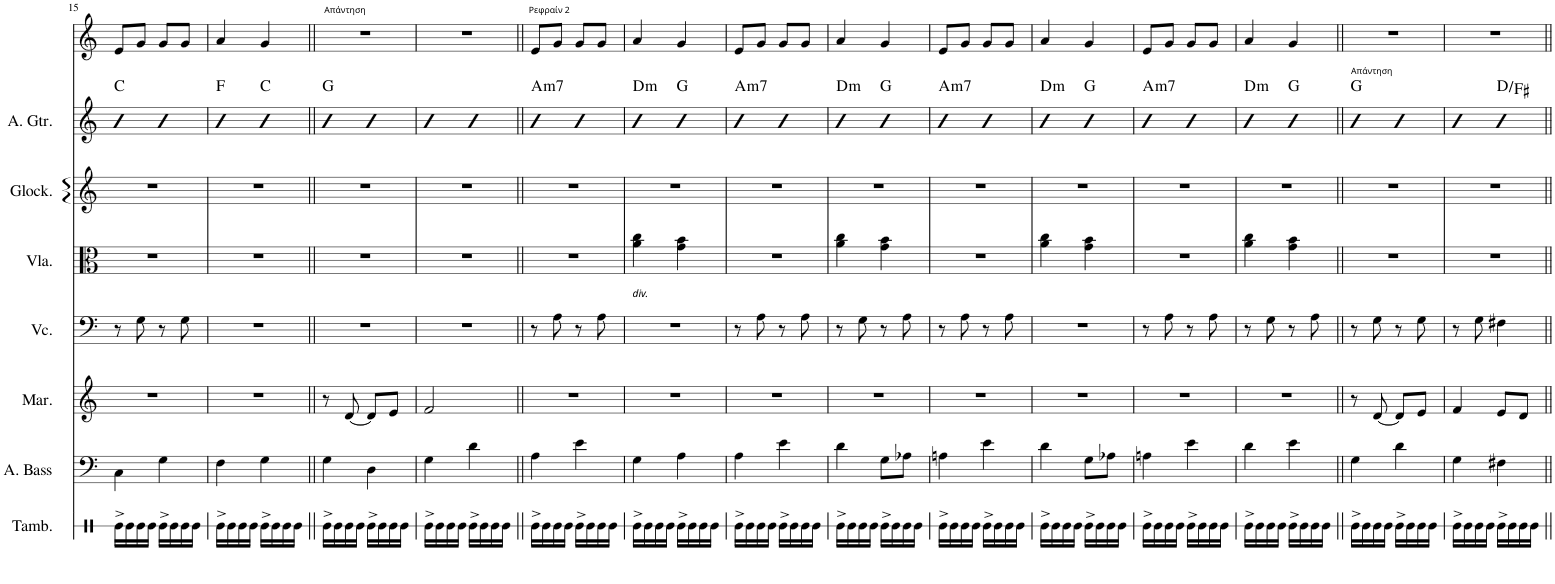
**kern	**kern	**kern	**kern	**kern	**kern	**kern	**harte	**kern
*part8	*part7	*part6	*part5	*part4	*part3	*part2	*part2	*part1
*staff8	*staff7	*staff6	*staff5	*staff4	*staff3	*staff2	*	*staff1
*I"Tambourine	*I"Acoustic Bass	*I"Marimba	*I"Violoncello	*I"Viola	*I"Glockenspiel	*I"Acoustic Guitar	*	*I"Voice
*I'Tamb.	*I'A. Bass	*I'Mar.	*I'Vc.	*I'Vla.	*I'Glock.	*I'A. Gtr.	*	*I'V
!!LO:PB:g=z
*clefX	*clefF4	*clefG2	*clefF4	*clefC3	*clefG2	*clefG2	*	*clefG2
*	*Trd7c12	*	*	*	*Trd-14c-24	*Trd7c12	*	*
*k[]	*k[]	*k[]	*k[]	*k[]	*k[]	*k[]	*	*k[]
*M2/4	*M2/4	*M2/4	*M2/4	*M2/4	*M2/4	*M2/4	*	*M2/4
=15	=15	=15	=15	=15	=15	=15	=15	=15
16Re\LL	4C\	2r	8r	2r	2r	4b	C:maj	8e/L
16Re\	.	.	.	.	.	.	.	.
16Re\	.	.	8G\	.	.	.	.	8g/J
16Re\JJ	.	.	.	.	.	.	.	.
16Re\LL	4G\	.	8r	.	.	4b	.	8g/L
16Re\	.	.	.	.	.	.	.	.
16Re\	.	.	8G\	.	.	.	.	8g/J
16Re\JJ	.	.	.	.	.	.	.	.
=16	=16	=16	=16	=16	=16	=16	=16	=16
16Re\LL	4F\	2r	2r	2r	2r	4b	F:maj	4a/
16Re\	.	.	.	.	.	.	.	.
16Re\	.	.	.	.	.	.	.	.
16Re\JJ	.	.	.	.	.	.	.	.
16Re\LL	4G\	.	.	.	.	4b	C:maj	4g/
16Re\	.	.	.	.	.	.	.	.
16Re\	.	.	.	.	.	.	.	.
16Re\JJ	.	.	.	.	.	.	.	.
=17||	=17||	=17||	=17||	=17||	=17||	=17||	=17||	=17||
!	!	!	!	!	!	!	!	!LO:TX:a:t=Απάντηση
16Re\LL	4G\	8r	2r	2r	2r	4b	G:maj	2r
16Re\	.	.	.	.	.	.	.	.
16Re\	.	[8d/	.	.	.	.	.	.
16Re\JJ	.	.	.	.	.	.	.	.
16Re\LL	4D\	8d/L]	.	.	.	4b	.	.
16Re\	.	.	.	.	.	.	.	.
16Re\	.	8e/J	.	.	.	.	.	.
16Re\JJ	.	.	.	.	.	.	.	.
=18	=18	=18	=18	=18	=18	=18	=18	=18
16Re\LL	4G\	2f/	2r	2r	2r	4b	.	2r
16Re\	.	.	.	.	.	.	.	.
16Re\	.	.	.	.	.	.	.	.
16Re\JJ	.	.	.	.	.	.	.	.
16Re\LL	4d\	.	.	.	.	4b	.	.
16Re\	.	.	.	.	.	.	.	.
16Re\	.	.	.	.	.	.	.	.
16Re\JJ	.	.	.	.	.	.	.	.
=19||	=19||	=19||	=19||	=19||	=19||	=19||	=19||	=19||
!	!	!	!	!	!	!	!LO:H:kt=m7	!LO:TX:a:t=Ρεφραίν 2
16Re\LL	4A\	2r	8r	2r	2r	4b	A:min7	8e/L
16Re\	.	.	.	.	.	.	.	.
16Re\	.	.	8A\	.	.	.	.	8g/J
16Re\JJ	.	.	.	.	.	.	.	.
16Re\LL	4e\	.	8r	.	.	4b	.	8g/L
16Re\	.	.	.	.	.	.	.	.
16Re\	.	.	8A\	.	.	.	.	8g/J
16Re\JJ	.	.	.	.	.	.	.	.
=20	=20	=20	=20	=20	=20	=20	=20	=20
!	!	!	!	!LO:TX:b:i:t=div.	!	!	!LO:H:kt=m	!
16Re\LL	4G\	2r	2r	4a\ 4cc\	2r	4b	D:min	4a/
16Re\	.	.	.	.	.	.	.	.
16Re\	.	.	.	.	.	.	.	.
16Re\JJ	.	.	.	.	.	.	.	.
16Re\LL	4A\	.	.	4g\ 4b\	.	4b	G:maj	4g/
16Re\	.	.	.	.	.	.	.	.
16Re\	.	.	.	.	.	.	.	.
16Re\JJ	.	.	.	.	.	.	.	.
=21	=21	=21	=21	=21	=21	=21	=21	=21
!	!	!	!	!	!	!	!LO:H:kt=m7	!
16Re\LL	4A\	2r	8r	2r	2r	4b	A:min7	8e/L
16Re\	.	.	.	.	.	.	.	.
16Re\	.	.	8A\	.	.	.	.	8g/J
16Re\JJ	.	.	.	.	.	.	.	.
16Re\LL	4e\	.	8r	.	.	4b	.	8g/L
16Re\	.	.	.	.	.	.	.	.
16Re\	.	.	8A\	.	.	.	.	8g/J
16Re\JJ	.	.	.	.	.	.	.	.
=22	=22	=22	=22	=22	=22	=22	=22	=22
!	!	!	!	!	!	!	!LO:H:kt=m	!
16Re\LL	4d\	2r	8r	4a\ 4cc\	2r	4b	D:min	4a/
16Re\	.	.	.	.	.	.	.	.
16Re\	.	.	8G\	.	.	.	.	.
16Re\JJ	.	.	.	.	.	.	.	.
16Re\LL	8G\L	.	8r	4g\ 4b\	.	4b	G:maj	4g/
16Re\	.	.	.	.	.	.	.	.
16Re\	8A-X\J	.	8A\	.	.	.	.	.
16Re\JJ	.	.	.	.	.	.	.	.
=23	=23	=23	=23	=23	=23	=23	=23	=23
!	!	!	!	!	!	!	!LO:H:kt=m7	!
16Re\LL	4An\	2r	8r	2r	2r	4b	A:min7	8e/L
16Re\	.	.	.	.	.	.	.	.
16Re\	.	.	8A\	.	.	.	.	8g/J
16Re\JJ	.	.	.	.	.	.	.	.
16Re\LL	4e\	.	8r	.	.	4b	.	8g/L
16Re\	.	.	.	.	.	.	.	.
16Re\	.	.	8A\	.	.	.	.	8g/J
16Re\JJ	.	.	.	.	.	.	.	.
=24	=24	=24	=24	=24	=24	=24	=24	=24
!	!	!	!	!	!	!	!LO:H:kt=m	!
16Re\LL	4d\	2r	2r	4a\ 4cc\	2r	4b	D:min	4a/
16Re\	.	.	.	.	.	.	.	.
16Re\	.	.	.	.	.	.	.	.
16Re\JJ	.	.	.	.	.	.	.	.
16Re\LL	8G\L	.	.	4g\ 4b\	.	4b	G:maj	4g/
16Re\	.	.	.	.	.	.	.	.
16Re\	8A-X\J	.	.	.	.	.	.	.
16Re\JJ	.	.	.	.	.	.	.	.
=25	=25	=25	=25	=25	=25	=25	=25	=25
!	!	!	!	!	!	!	!LO:H:kt=m7	!
16Re\LL	4An\	2r	8r	2r	2r	4b	A:min7	8e/L
16Re\	.	.	.	.	.	.	.	.
16Re\	.	.	8A\	.	.	.	.	8g/J
16Re\JJ	.	.	.	.	.	.	.	.
16Re\LL	4e\	.	8r	.	.	4b	.	8g/L
16Re\	.	.	.	.	.	.	.	.
16Re\	.	.	8A\	.	.	.	.	8g/J
16Re\JJ	.	.	.	.	.	.	.	.
=26	=26	=26	=26	=26	=26	=26	=26	=26
!	!	!	!	!	!	!	!LO:H:kt=m	!
16Re\LL	4d\	2r	8r	4a\ 4cc\	2r	4b	D:min	4a/
16Re\	.	.	.	.	.	.	.	.
16Re\	.	.	8G\	.	.	.	.	.
16Re\JJ	.	.	.	.	.	.	.	.
16Re\LL	4e\	.	8r	4g\ 4b\	.	4b	G:maj	4g/
16Re\	.	.	.	.	.	.	.	.
16Re\	.	.	8A\	.	.	.	.	.
16Re\JJ	.	.	.	.	.	.	.	.
=27||	=27||	=27||	=27||	=27||	=27||	=27||	=27||	=27||
!	!	!	!	!	!	!	!	!LO:TX:b:t=Απάντηση
16Re\LL	4G\	8r	8r	2r	2r	4b	G:maj	2r
16Re\	.	.	.	.	.	.	.	.
16Re\	.	[8d/	8G\	.	.	.	.	.
16Re\JJ	.	.	.	.	.	.	.	.
16Re\LL	4d\	8d/L]	8r	.	.	4b	.	.
16Re\	.	.	.	.	.	.	.	.
16Re\	.	8e/J	8G\	.	.	.	.	.
16Re\JJ	.	.	.	.	.	.	.	.
=28	=28	=28	=28	=28	=28	=28	=28	=28
16Re\LL	4G\	4f/	8r	2r	2r	4b	.	2r
16Re\	.	.	.	.	.	.	.	.
16Re\	.	.	8G\	.	.	.	.	.
16Re\JJ	.	.	.	.	.	.	.	.
16Re\LL	4F#X\	8e/L	4F#X\	.	.	4b	D:maj/3	.
16Re\	.	.	.	.	.	.	.	.
16Re\	.	8d/J	.	.	.	.	.	.
16Re\JJ	.	.	.	.	.	.	.	.
=||	=||	=||	=||	=||	=||	=||	=||	=||
*-	*-	*-	*-	*-	*-	*-	*-	*-
